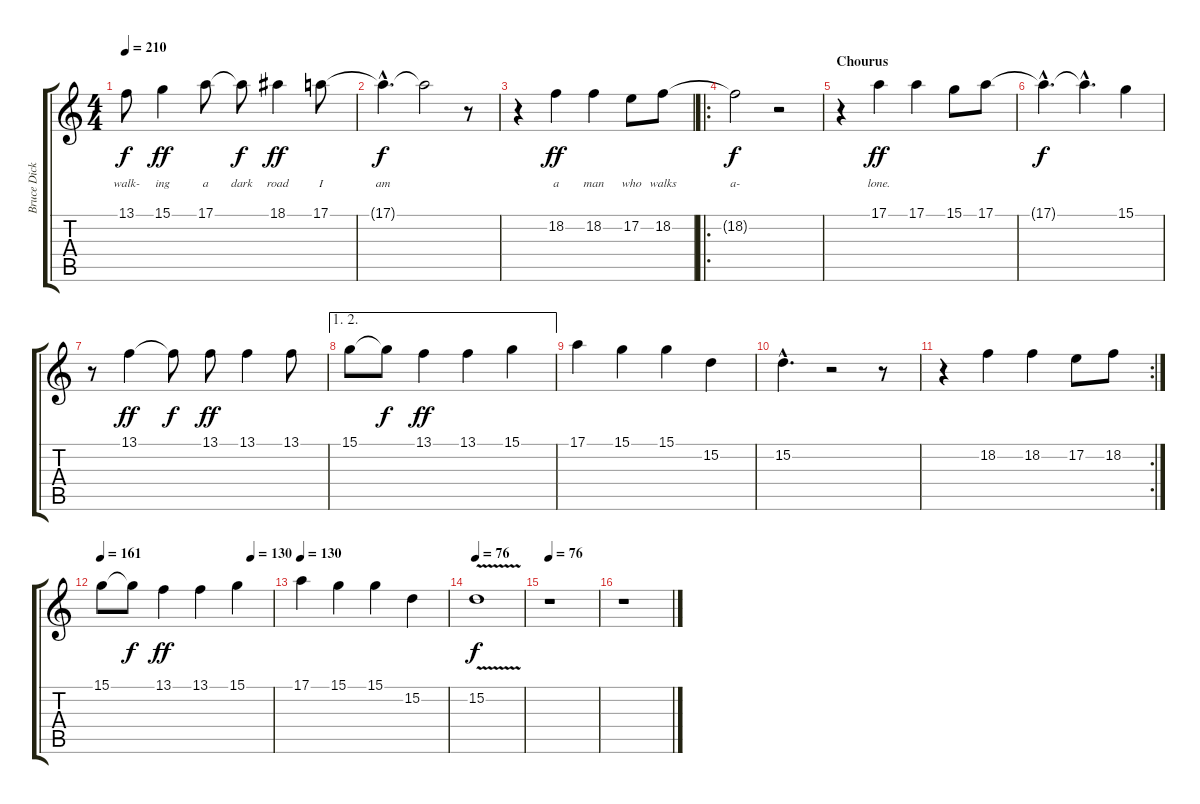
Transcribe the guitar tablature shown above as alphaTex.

\track ("Bruce Dickinson" "Bruce Dick") {instrument violin}
\staff {score tabs}
\tuning (E4 B3 G3 D3 A2 E2) {hide}
\ts (4 4)
\tempo 210
\clef g2
\ks c
13.1{t}.8{lyrics (0 "") lyrics (1 "") lyrics (2 "walk-") lyrics (3 "") lyrics (4 "") dy f} 15.1.4{lyrics (0 "") lyrics (1 "") lyrics (2 "ing") lyrics (3 "") lyrics (4 "") dy ff} 17.1.8{lyrics (0 "") lyrics (1 "") lyrics (2 "a") lyrics (3 "") lyrics (4 "")} 17.1{t}.8{lyrics (0 "") lyrics (1 "") lyrics (2 "dark") lyrics (3 "") lyrics (4 "") dy f} 18.1.4{lyrics (0 "") lyrics (1 "") lyrics (2 "road") lyrics (3 "") lyrics (4 "") dy ff} 17.1.8{lyrics (0 "") lyrics (1 "") lyrics (2 "I") lyrics (3 "") lyrics (4 "")} |
17.1{hac t}.4{d lyrics (0 "") lyrics (1 "") lyrics (2 "am") lyrics (3 "") lyrics (4 "") dy f} 17.1{t}.2{lyrics (0 "") lyrics (1 "") lyrics (2 "") lyrics (3 "") lyrics (4 "")} r.8 |
r.4 18.2.4{lyrics (0 "") lyrics (1 "") lyrics (2 "a") lyrics (3 "") lyrics (4 "") dy ff} 18.2.4{lyrics (0 "") lyrics (1 "") lyrics (2 "man") lyrics (3 "") lyrics (4 "")} 17.2.8{lyrics (0 "") lyrics (1 "") lyrics (2 "who") lyrics (3 "") lyrics (4 "")} 18.2.8{lyrics (0 "") lyrics (1 "") lyrics (2 "walks") lyrics (3 "") lyrics (4 "")} |
\ro
18.2{t}.2{lyrics (0 "") lyrics (1 "") lyrics (2 "a-") lyrics (3 "") lyrics (4 "") dy f} r.2 |
\section ("" "Chourus")
r.4 17.1.4{lyrics (0 "") lyrics (1 "") lyrics (2 "lone.") lyrics (3 "") lyrics (4 "") dy ff} 17.1.4 15.1.8 17.1.8 |
17.1{hac t}.4{d dy f} 17.1{hac t}.4{d} 15.1.4 |
r.8 13.1.4{dy ff} 13.1{t}.8{dy f} 13.1.8{dy ff} 13.1.4 13.1.8 |
\ae (1 2)
15.1.8 15.1{t}.8{dy f} 13.1.4{dy ff} 13.1.4 15.1.4 |
17.1.4 15.1.4 15.1.4 15.2.4 |
15.2{hac}.4{d} r.2 r.8 |
\rc 2
r.4 18.2.4 18.2.4 17.2.8 18.2.8 |
\tempo 161
\tempo (130 0.875)
15.1.8 15.1{t}.8{dy f} 13.1.4{dy ff} 13.1.4 15.1.4 |
\tempo 130
17.1.4 15.1.4 15.1.4 15.2.4 |
\tempo 76
15.2{v}.1{dy f} |
\tempo 76
r.1 |
r.1
